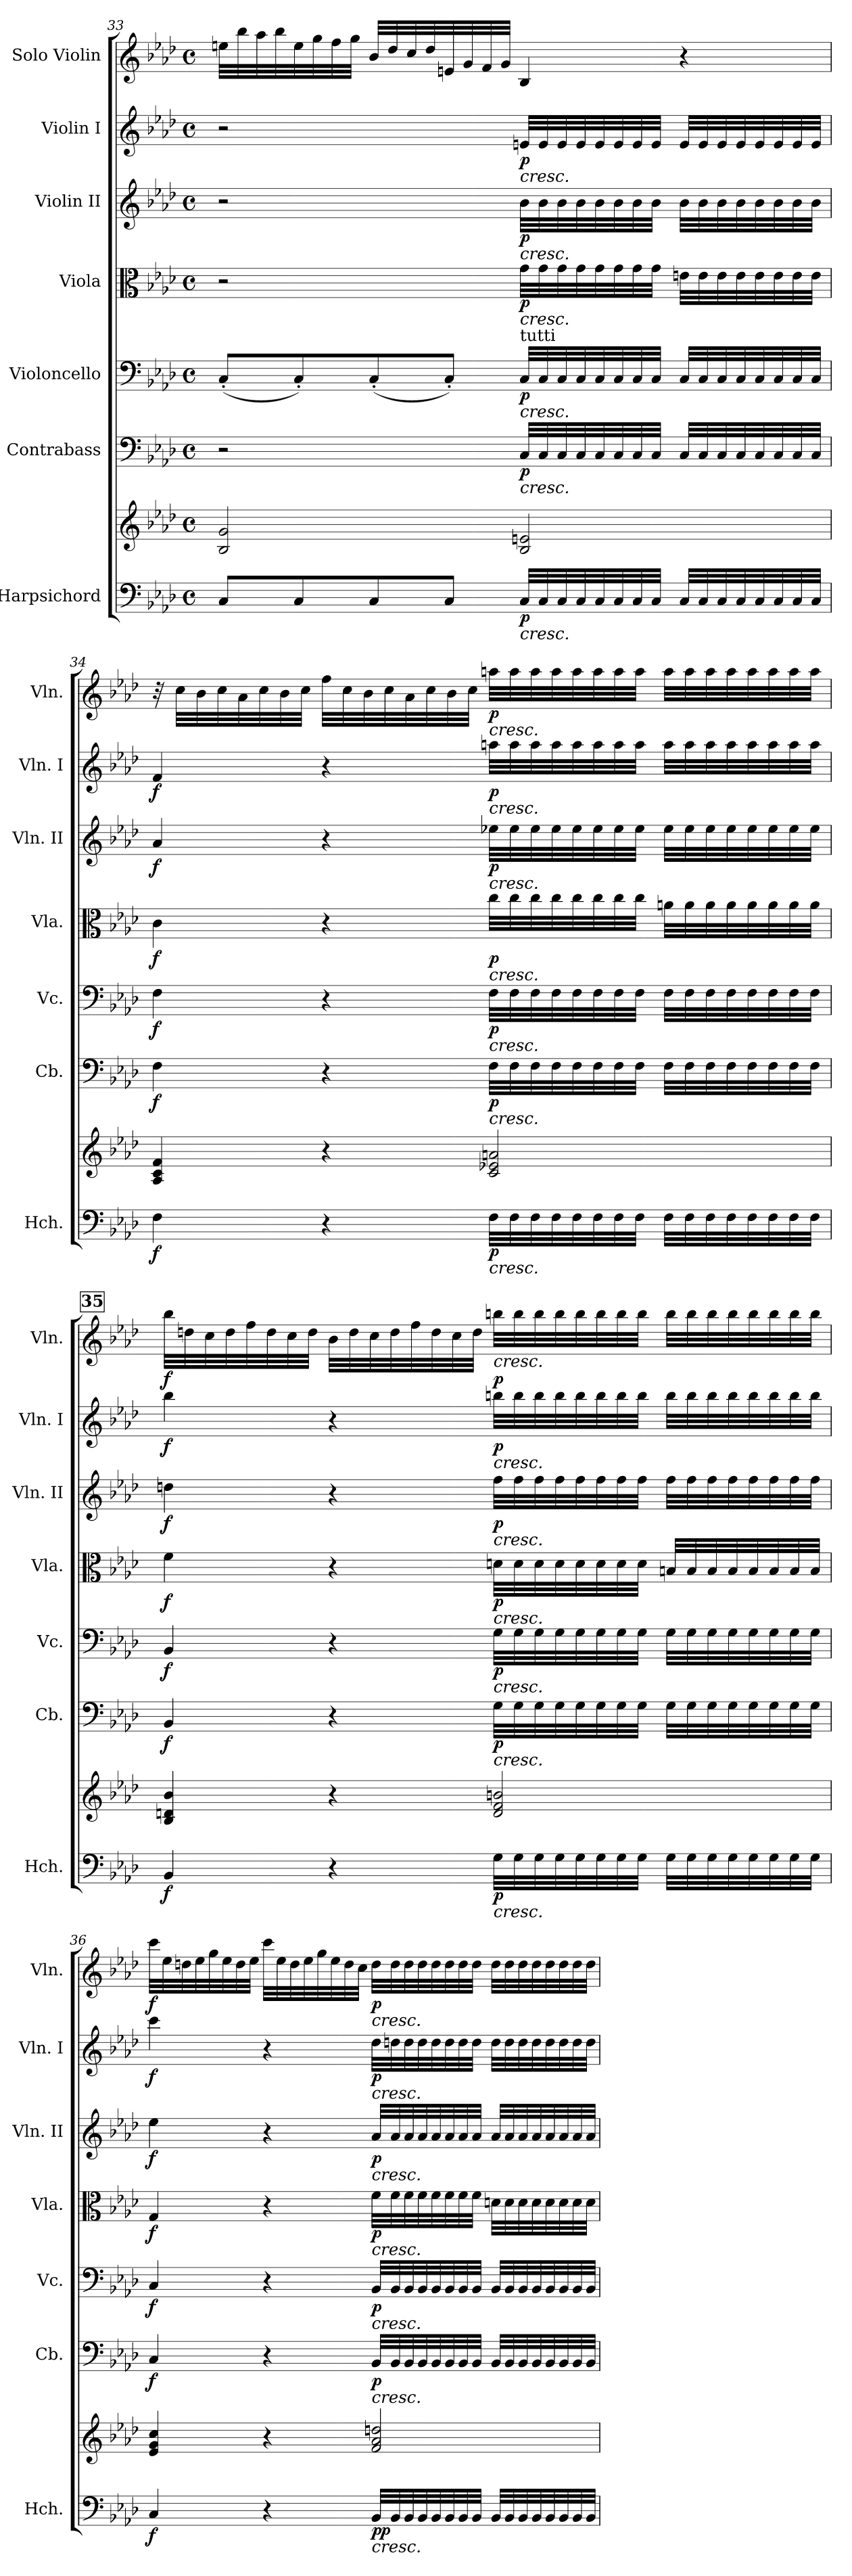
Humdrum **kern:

**kern	**kern	**dynam	**kern	**dynam	**kern	**dynam	**kern	**dynam	**kern	**dynam	**kern	**dynam	**kern	**dynam
*part7	*part7	*part7	*part6	*part6	*part5	*part5	*part4	*part4	*part3	*part3	*part2	*part2	*part1	*part1
*staff8	*staff7	*staff7/8	*staff6	*staff6	*staff5	*staff5	*staff4	*staff4	*staff3	*staff3	*staff2	*staff2	*staff1	*staff1
*I"Harpsichord	*	*	*I"Contrabass	*	*I"Violoncello	*	*I"Viola	*	*I"Violin II	*	*I"Violin I	*	*I"Solo Violin	*
*I'Hch.	*	*	*I'Cb.	*	*I'Vc.	*	*I'Vla.	*	*I'Vln. II	*	*I'Vln. I	*	*I'Vln.	*
!!LO:PB:g=z
*clefF4	*clefG2	*	*clefF4	*	*clefF4	*	*clefC3	*	*clefG2	*	*clefG2	*	*clefG2	*
*	*	*	*ITrd7c12	*	*	*	*	*	*	*	*	*	*	*
*k[b-e-a-d-]	*k[b-e-a-d-]	*	*k[b-e-a-d-]	*	*k[b-e-a-d-]	*	*k[b-e-a-d-]	*	*k[b-e-a-d-]	*	*k[b-e-a-d-]	*	*k[b-e-a-d-]	*
*M4/4	*M4/4	*	*M4/4	*	*M4/4	*	*M4/4	*	*M4/4	*	*M4/4	*	*M4/4	*
*met(c)	*met(c)	*	*met(c)	*	*met(c)	*	*met(c)	*	*met(c)	*	*met(c)	*	*met(c)	*
=33	=33	=33	=33	=33	=33	=33	=33	=33	=33	=33	=33	=33	=33	=33
8C/L	2B-/ 2g/	.	2r	.	(<8C'/L	.	2r	.	2r	.	2r	.	32een\LLL	.
.	.	.	.	.	.	.	.	.	.	.	.	.	32bb-\	.
.	.	.	.	.	.	.	.	.	.	.	.	.	32aa-\	.
.	.	.	.	.	.	.	.	.	.	.	.	.	32bb-\	.
8C/	.	.	.	.	8C'/)	.	.	.	.	.	.	.	32ee\	.
.	.	.	.	.	.	.	.	.	.	.	.	.	32gg\	.
.	.	.	.	.	.	.	.	.	.	.	.	.	32ff\	.
.	.	.	.	.	.	.	.	.	.	.	.	.	32gg\JJJ	.
8C/	.	.	.	.	(<8C'/	.	.	.	.	.	.	.	32b-/LLL	.
.	.	.	.	.	.	.	.	.	.	.	.	.	32dd-/	.
.	.	.	.	.	.	.	.	.	.	.	.	.	32cc/	.
.	.	.	.	.	.	.	.	.	.	.	.	.	32dd-/	.
8C/J	.	.	.	.	8C'/J)	.	.	.	.	.	.	.	32en/	.
.	.	.	.	.	.	.	.	.	.	.	.	.	32g/	.
.	.	.	.	.	.	.	.	.	.	.	.	.	32f/	.
.	.	.	.	.	.	.	.	.	.	.	.	.	32g/JJJ	.
!	!	!	!	!	!	!	!	!	!	!	!LO:TX:b:i:t=cresc.	!	!	!
!	!	!	!	!	!	!	!	!	!LO:TX:b:i:t=cresc.	!	!	!	!	!
!	!	!	!	!	!	!	!LO:TX:b:i:t=cresc.	!	!	!	!	!	!	!
!	!	!	!	!	!LO:TX:a:t=tutti	!	!	!	!	!	!	!	!	!
!	!	!	!	!	!LO:TX:b:i:t=cresc.	!	!	!	!	!	!	!	!	!
!	!	!	!LO:TX:b:i:t=cresc.	!	!	!	!	!	!	!	!	!	!	!
!LO:TX:b:i:t=cresc.	!	!	!	!	!	!	!	!	!	!	!	!	!	!
!	!	!LO:DY:b=2	!	!LO:DY:b	!	!LO:DY:b	!	!LO:DY:b	!	!LO:DY:b	!	!LO:DY:b	!	!
32C/LLL	2B-/ 2en/	p	32CC/LLL	p	32C/LLL	p	32g\LLL	p	32b-\LLL	p	32en/LLL	p	4B-/	.
32C/	.	.	32CC/	.	32C/	.	32g\	.	32b-\	.	32e/	.	.	.
32C/	.	.	32CC/	.	32C/	.	32g\	.	32b-\	.	32e/	.	.	.
32C/	.	.	32CC/	.	32C/	.	32g\	.	32b-\	.	32e/	.	.	.
32C/	.	.	32CC/	.	32C/	.	32g\	.	32b-\	.	32e/	.	.	.
32C/	.	.	32CC/	.	32C/	.	32g\	.	32b-\	.	32e/	.	.	.
32C/	.	.	32CC/	.	32C/	.	32g\	.	32b-\	.	32e/	.	.	.
32C/JJJ	.	.	32CC/JJJ	.	32C/JJJ	.	32g\JJJ	.	32b-\JJJ	.	32e/JJJ	.	.	.
32C/LLL	.	.	32CC/LLL	.	32C/LLL	.	32en\LLL	.	32b-\LLL	.	32e/LLL	.	4r	.
32C/	.	.	32CC/	.	32C/	.	32e\	.	32b-\	.	32e/	.	.	.
32C/	.	.	32CC/	.	32C/	.	32e\	.	32b-\	.	32e/	.	.	.
32C/	.	.	32CC/	.	32C/	.	32e\	.	32b-\	.	32e/	.	.	.
32C/	.	.	32CC/	.	32C/	.	32e\	.	32b-\	.	32e/	.	.	.
32C/	.	.	32CC/	.	32C/	.	32e\	.	32b-\	.	32e/	.	.	.
32C/	.	.	32CC/	.	32C/	.	32e\	.	32b-\	.	32e/	.	.	.
32C/JJJ	.	.	32CC/JJJ	.	32C/JJJ	.	32e\JJJ	.	32b-\JJJ	.	32e/JJJ	.	.	.
!!LO:PB:g=z
=34	=34	=34	=34	=34	=34	=34	=34	=34	=34	=34	=34	=34	=34	=34
!	!	!LO:DY:b=2	!	!LO:DY:b	!	!LO:DY:b	!	!LO:DY:b	!	!LO:DY:b	!	!LO:DY:b	!	!
4F\	4A-/ 4c/ 4f/	f	4FF\	f	4F\	f	4c\	f	4a-/	f	4f/	f	32r	.
.	.	.	.	.	.	.	.	.	.	.	.	.	32cc\LLL	.
.	.	.	.	.	.	.	.	.	.	.	.	.	32b-\	.
.	.	.	.	.	.	.	.	.	.	.	.	.	32cc\	.
.	.	.	.	.	.	.	.	.	.	.	.	.	32a-\	.
.	.	.	.	.	.	.	.	.	.	.	.	.	32cc\	.
.	.	.	.	.	.	.	.	.	.	.	.	.	32b-\	.
.	.	.	.	.	.	.	.	.	.	.	.	.	32cc\JJJ	.
4r	4r	.	4r	.	4r	.	4r	.	4r	.	4r	.	32ff\LLL	.
.	.	.	.	.	.	.	.	.	.	.	.	.	32cc\	.
.	.	.	.	.	.	.	.	.	.	.	.	.	32b-\	.
.	.	.	.	.	.	.	.	.	.	.	.	.	32cc\	.
.	.	.	.	.	.	.	.	.	.	.	.	.	32a-\	.
.	.	.	.	.	.	.	.	.	.	.	.	.	32cc\	.
.	.	.	.	.	.	.	.	.	.	.	.	.	32b-\	.
.	.	.	.	.	.	.	.	.	.	.	.	.	32cc\JJJ	.
!	!	!	!	!	!	!	!	!	!	!	!	!	!LO:TX:b:i:t=cresc.	!
!	!	!	!	!	!	!	!	!	!	!	!LO:TX:b:i:t=cresc.	!	!	!
!	!	!	!	!	!	!	!	!	!LO:TX:b:i:t=cresc.	!	!	!	!	!
!	!	!	!	!	!	!	!LO:TX:b:i:t=cresc.	!	!	!	!	!	!	!
!	!	!	!	!	!LO:TX:b:i:t=cresc.	!	!	!	!	!	!	!	!	!
!	!	!	!LO:TX:b:i:t=cresc.	!	!	!	!	!	!	!	!	!	!	!
!LO:TX:b:i:t=cresc.	!	!	!	!	!	!	!	!	!	!	!	!	!	!
!	!	!LO:DY:b=2	!	!LO:DY:b	!	!LO:DY:b	!	!LO:DY:b	!	!LO:DY:b	!	!LO:DY:b	!	!LO:DY:b
32F\LLL	2c/ 2e-X/ 2an/	p	32FF\LLL	p	32F\LLL	p	32cc\LLL	p	32ee-X\LLL	p	32aan\LLL	p	32aan\LLL	p
32F\	.	.	32FF\	.	32F\	.	32cc\	.	32ee-\	.	32aa\	.	32aa\	.
32F\	.	.	32FF\	.	32F\	.	32cc\	.	32ee-\	.	32aa\	.	32aa\	.
32F\	.	.	32FF\	.	32F\	.	32cc\	.	32ee-\	.	32aa\	.	32aa\	.
32F\	.	.	32FF\	.	32F\	.	32cc\	.	32ee-\	.	32aa\	.	32aa\	.
32F\	.	.	32FF\	.	32F\	.	32cc\	.	32ee-\	.	32aa\	.	32aa\	.
32F\	.	.	32FF\	.	32F\	.	32cc\	.	32ee-\	.	32aa\	.	32aa\	.
32F\JJJ	.	.	32FF\JJJ	.	32F\JJJ	.	32cc\JJJ	.	32ee-\JJJ	.	32aa\JJJ	.	32aa\JJJ	.
32F\LLL	.	.	32FF\LLL	.	32F\LLL	.	32an\LLL	.	32ee-\LLL	.	32aa\LLL	.	32aa\LLL	.
32F\	.	.	32FF\	.	32F\	.	32a\	.	32ee-\	.	32aa\	.	32aa\	.
32F\	.	.	32FF\	.	32F\	.	32a\	.	32ee-\	.	32aa\	.	32aa\	.
32F\	.	.	32FF\	.	32F\	.	32a\	.	32ee-\	.	32aa\	.	32aa\	.
32F\	.	.	32FF\	.	32F\	.	32a\	.	32ee-\	.	32aa\	.	32aa\	.
32F\	.	.	32FF\	.	32F\	.	32a\	.	32ee-\	.	32aa\	.	32aa\	.
32F\	.	.	32FF\	.	32F\	.	32a\	.	32ee-\	.	32aa\	.	32aa\	.
32F\JJJ	.	.	32FF\JJJ	.	32F\JJJ	.	32a\JJJ	.	32ee-\JJJ	.	32aa\JJJ	.	32aa\JJJ	.
!!LO:PB:g=z
!!LO:REH:place=s1:a:B:fs=14:t=35
=35	=35	=35	=35	=35	=35	=35	=35	=35	=35	=35	=35	=35	=35	=35
!	!	!LO:DY:b=2	!	!LO:DY:b	!	!LO:DY:b	!	!LO:DY:b	!	!LO:DY:b	!	!LO:DY:b	!	!LO:DY:b
4BB-/	4B-/ 4dn/ 4b-/	f	4BBB-/	f	4BB-/	f	4f\	f	4ddn\	f	4bb-\	f	32bb-\LLL	f
.	.	.	.	.	.	.	.	.	.	.	.	.	32ddn\	.
.	.	.	.	.	.	.	.	.	.	.	.	.	32cc\	.
.	.	.	.	.	.	.	.	.	.	.	.	.	32dd\	.
.	.	.	.	.	.	.	.	.	.	.	.	.	32ff\	.
.	.	.	.	.	.	.	.	.	.	.	.	.	32dd\	.
.	.	.	.	.	.	.	.	.	.	.	.	.	32cc\	.
.	.	.	.	.	.	.	.	.	.	.	.	.	32dd\JJJ	.
4r	4r	.	4r	.	4r	.	4r	.	4r	.	4r	.	32b-\LLL	.
.	.	.	.	.	.	.	.	.	.	.	.	.	32dd\	.
.	.	.	.	.	.	.	.	.	.	.	.	.	32cc\	.
.	.	.	.	.	.	.	.	.	.	.	.	.	32dd\	.
.	.	.	.	.	.	.	.	.	.	.	.	.	32ff\	.
.	.	.	.	.	.	.	.	.	.	.	.	.	32dd\	.
.	.	.	.	.	.	.	.	.	.	.	.	.	32cc\	.
.	.	.	.	.	.	.	.	.	.	.	.	.	32dd\JJJ	.
!	!	!	!	!	!	!	!	!	!	!	!	!	!LO:TX:b:i:t=cresc.	!
!	!	!	!	!	!	!	!	!	!	!	!LO:TX:b:i:t=cresc.	!	!	!
!	!	!	!	!	!	!	!	!	!LO:TX:b:i:t=cresc.	!	!	!	!	!
!	!	!	!	!	!	!	!LO:TX:b:i:t=cresc.	!	!	!	!	!	!	!
!	!	!	!	!	!LO:TX:b:i:t=cresc.	!	!	!	!	!	!	!	!	!
!	!	!	!LO:TX:b:i:t=cresc.	!	!	!	!	!	!	!	!	!	!	!
!LO:TX:b:i:t=cresc.	!	!	!	!	!	!	!	!	!	!	!	!	!	!
!	!	!LO:DY:b=2	!	!LO:DY:b	!	!LO:DY:b	!	!LO:DY:b	!	!LO:DY:b	!	!LO:DY:b	!	!LO:DY:b
32G\LLL	2d/ 2f/ 2bn/	p	32GG\LLL	p	32G\LLL	p	32dn\LLL	p	32ff\LLL	p	32bbn\LLL	p	32bbn\LLL	p
32G\	.	.	32GG\	.	32G\	.	32d\	.	32ff\	.	32bb\	.	32bb\	.
32G\	.	.	32GG\	.	32G\	.	32d\	.	32ff\	.	32bb\	.	32bb\	.
32G\	.	.	32GG\	.	32G\	.	32d\	.	32ff\	.	32bb\	.	32bb\	.
32G\	.	.	32GG\	.	32G\	.	32d\	.	32ff\	.	32bb\	.	32bb\	.
32G\	.	.	32GG\	.	32G\	.	32d\	.	32ff\	.	32bb\	.	32bb\	.
32G\	.	.	32GG\	.	32G\	.	32d\	.	32ff\	.	32bb\	.	32bb\	.
32G\JJJ	.	.	32GG\JJJ	.	32G\JJJ	.	32d\JJJ	.	32ff\JJJ	.	32bb\JJJ	.	32bb\JJJ	.
32G\LLL	.	.	32GG\LLL	.	32G\LLL	.	32Bn/LLL	.	32ff\LLL	.	32bb\LLL	.	32bb\LLL	.
32G\	.	.	32GG\	.	32G\	.	32B/	.	32ff\	.	32bb\	.	32bb\	.
32G\	.	.	32GG\	.	32G\	.	32B/	.	32ff\	.	32bb\	.	32bb\	.
32G\	.	.	32GG\	.	32G\	.	32B/	.	32ff\	.	32bb\	.	32bb\	.
32G\	.	.	32GG\	.	32G\	.	32B/	.	32ff\	.	32bb\	.	32bb\	.
32G\	.	.	32GG\	.	32G\	.	32B/	.	32ff\	.	32bb\	.	32bb\	.
32G\	.	.	32GG\	.	32G\	.	32B/	.	32ff\	.	32bb\	.	32bb\	.
32G\JJJ	.	.	32GG\JJJ	.	32G\JJJ	.	32B/JJJ	.	32ff\JJJ	.	32bb\JJJ	.	32bb\JJJ	.
!!LO:PB:g=z
=36	=36	=36	=36	=36	=36	=36	=36	=36	=36	=36	=36	=36	=36	=36
!	!	!LO:DY:b=2	!	!LO:DY:b	!	!LO:DY:b	!	!LO:DY:b	!	!LO:DY:b	!	!LO:DY:b	!	!LO:DY:b
4C/	4e-/ 4g/ 4cc/	f	4CC/	f	4C/	f	4G/	f	4ee-\	f	4ccc\	f	32ccc\LLL	f
.	.	.	.	.	.	.	.	.	.	.	.	.	32ee-\	.
.	.	.	.	.	.	.	.	.	.	.	.	.	32ddn\	.
.	.	.	.	.	.	.	.	.	.	.	.	.	32ee-\	.
.	.	.	.	.	.	.	.	.	.	.	.	.	32gg\	.
.	.	.	.	.	.	.	.	.	.	.	.	.	32ee-\	.
.	.	.	.	.	.	.	.	.	.	.	.	.	32dd\	.
.	.	.	.	.	.	.	.	.	.	.	.	.	32ee-\JJJ	.
4r	4r	.	4r	.	4r	.	4r	.	4r	.	4r	.	32ccc\LLL	.
.	.	.	.	.	.	.	.	.	.	.	.	.	32ee-\	.
.	.	.	.	.	.	.	.	.	.	.	.	.	32dd\	.
.	.	.	.	.	.	.	.	.	.	.	.	.	32ee-\	.
.	.	.	.	.	.	.	.	.	.	.	.	.	32gg\	.
.	.	.	.	.	.	.	.	.	.	.	.	.	32ee-\	.
.	.	.	.	.	.	.	.	.	.	.	.	.	32dd\	.
.	.	.	.	.	.	.	.	.	.	.	.	.	32cc\JJJ	.
!	!	!	!	!	!	!	!	!	!	!	!	!	!LO:TX:b:i:t=cresc.	!
!	!	!	!	!	!	!	!	!	!	!	!LO:TX:b:i:t=cresc.	!	!	!
!	!	!	!	!	!	!	!	!	!LO:TX:b:i:t=cresc.	!	!	!	!	!
!	!	!	!	!	!	!	!LO:TX:b:i:t=cresc.	!	!	!	!	!	!	!
!	!	!	!	!	!LO:TX:b:i:t=cresc.	!	!	!	!	!	!	!	!	!
!	!	!	!LO:TX:b:i:t=cresc.	!	!	!	!	!	!	!	!	!	!	!
!LO:TX:b:i:t=cresc.	!	!	!	!	!	!	!	!	!	!	!	!	!	!
!	!	!LO:DY:b=2	!	!	!	!	!	!	!	!	!	!	!	!
!	!	!LO:DY:n=1:b	!	!LO:DY:b	!	!LO:DY:b	!	!LO:DY:b	!	!LO:DY:b	!	!LO:DY:b	!	!LO:DY:b
32BB-/LLL	2f/ 2a-/ 2ddn/	p p	32BBB-/LLL	p	32BB-/LLL	p	32f\LLL	p	32a-/LLL	p	32dd-\LLL	p	32dd\LLL	p
32BB-/	.	.	32BBB-/	.	32BB-/	.	32f\	.	32a-/	.	32ddn\	.	32dd\	.
32BB-/	.	.	32BBB-/	.	32BB-/	.	32f\	.	32a-/	.	32dd\	.	32dd\	.
32BB-/	.	.	32BBB-/	.	32BB-/	.	32f\	.	32a-/	.	32dd\	.	32dd\	.
32BB-/	.	.	32BBB-/	.	32BB-/	.	32f\	.	32a-/	.	32dd\	.	32dd\	.
32BB-/	.	.	32BBB-/	.	32BB-/	.	32f\	.	32a-/	.	32dd\	.	32dd\	.
32BB-/	.	.	32BBB-/	.	32BB-/	.	32f\	.	32a-/	.	32dd\	.	32dd\	.
32BB-/JJJ	.	.	32BBB-/JJJ	.	32BB-/JJJ	.	32f\JJJ	.	32a-/JJJ	.	32dd\JJJ	.	32dd\JJJ	.
32BB-/LLL	.	.	32BBB-/LLL	.	32BB-/LLL	.	32dn\LLL	.	32a-/LLL	.	32dd\LLL	.	32dd\LLL	.
32BB-/	.	.	32BBB-/	.	32BB-/	.	32d\	.	32a-/	.	32dd\	.	32dd\	.
32BB-/	.	.	32BBB-/	.	32BB-/	.	32d\	.	32a-/	.	32dd\	.	32dd\	.
32BB-/	.	.	32BBB-/	.	32BB-/	.	32d\	.	32a-/	.	32dd\	.	32dd\	.
32BB-/	.	.	32BBB-/	.	32BB-/	.	32d\	.	32a-/	.	32dd\	.	32dd\	.
32BB-/	.	.	32BBB-/	.	32BB-/	.	32d\	.	32a-/	.	32dd\	.	32dd\	.
32BB-/	.	.	32BBB-/	.	32BB-/	.	32d\	.	32a-/	.	32dd\	.	32dd\	.
32BB-/JJJ	.	.	32BBB-/JJJ	.	32BB-/JJJ	.	32d\JJJ	.	32a-/JJJ	.	32dd\JJJ	.	32dd\JJJ	.
=	=	=	=	=	=	=	=	=	=	=	=	=	=	=
*-	*-	*-	*-	*-	*-	*-	*-	*-	*-	*-	*-	*-	*-	*-
